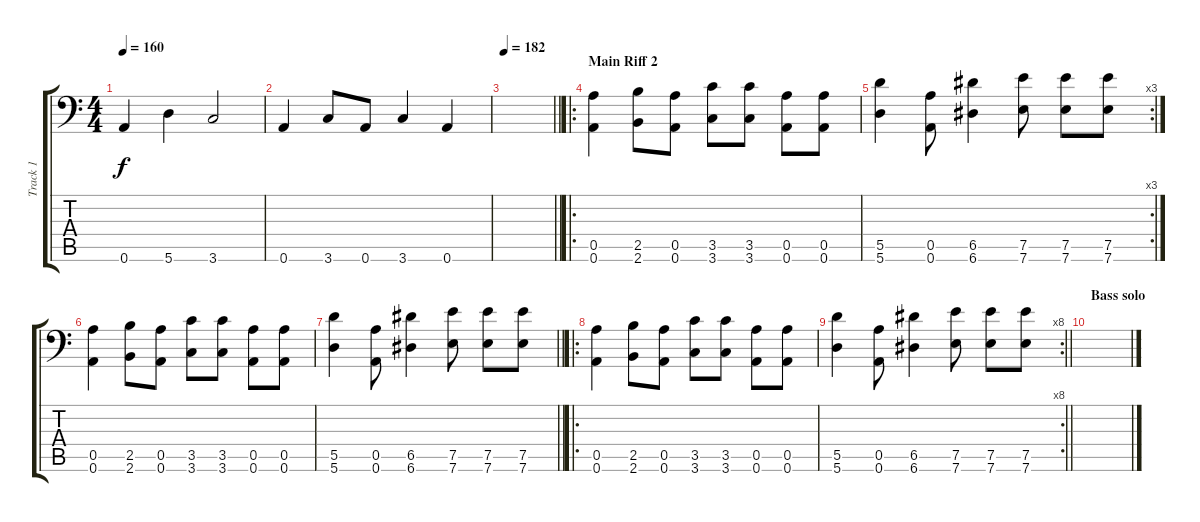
\track ("Track 1" "Track 1") {instrument overdrivenguitar}
\staff {score tabs}
\tuning (E4 B3 G3 D3 A2 A1) {hide}
\ts (4 4)
\tempo 160
\clef f4
\ks c
0.6{t}.4{dy f} 5.6.4 3.6.2 |
0.6.4 3.6.8 0.6.8 3.6.4 0.6.4 |
\tempo 182
\barLineRight lightlight
|
\ro
\section ("" "Main Riff 2")
(0.5 0.6).4 (2.5 2.6).8 (0.5 0.6).8 (3.5 3.6).8 (3.5 3.6).8 (0.5 0.6).8 (0.5 0.6).8 |
\rc 3
(5.5 5.6).4 (0.5 0.6).8 (6.5 6.6).4 (7.5 7.6).8 (7.5 7.6).8 (7.5 7.6).8 |
(0.5 0.6).4 (2.5 2.6).8 (0.5 0.6).8 (3.5 3.6).8 (3.5 3.6).8 (0.5 0.6).8 (0.5 0.6).8 |
\barLineRight lightlight
(5.5 5.6).4 (0.5 0.6).8 (6.5 6.6).4 (7.5 7.6).8 (7.5 7.6).8 (7.5 7.6).8 |
\ro
(0.5 0.6).4 (2.5 2.6).8 (0.5 0.6).8 (3.5 3.6).8 (3.5 3.6).8 (0.5 0.6).8 (0.5 0.6).8 |
\rc 8
\barLineRight lightlight
(5.5 5.6).4 (0.5 0.6).8 (6.5 6.6).4 (7.5 7.6).8 (7.5 7.6).8 (7.5 7.6).8 |
\section ("" "Bass solo")
